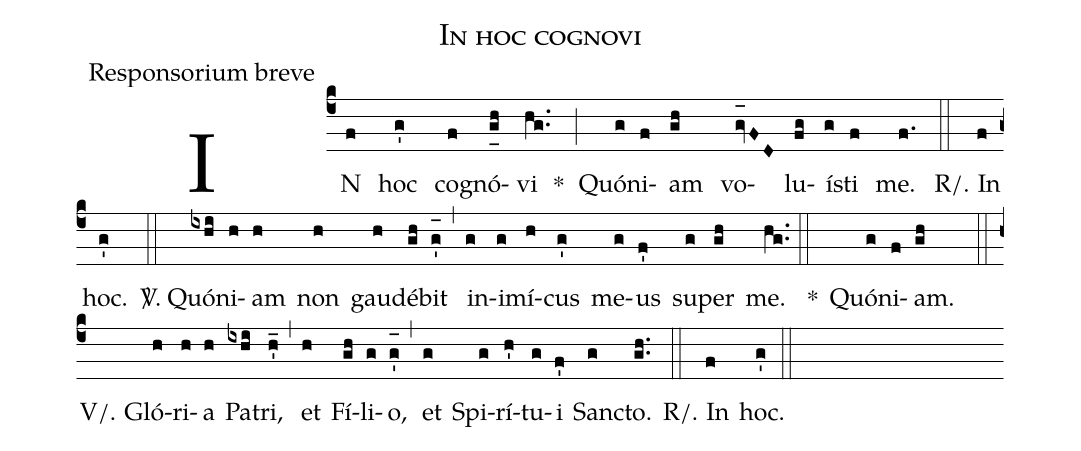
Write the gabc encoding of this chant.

name:In hoc cognovi;
office-part:Responsorium breve;
%%
(c4) IN(f) hoc(g') co(f)gnó(g_[uh:l]h)vi(hg..) *(;) Quó(g)ni(f)am(gh) vo(gv_[oh:h]FD)lu(fg)í(g)sti(f) me.(f.) (::)
R/. In(f) hoc.(g') (::)
<sp>V/</sp>. Quó(ixhi)ni(h)am(h) non(h) gau(h)dé(gh)bit(g'_[oh:h]) (,) in(g)i(g)mí(h)cus(g') me(g)us(f') su(g)per(gh) me.(hg..) (::)
*() Quó(g)ni(f)am.(gh) (::)
V/. Gló(h)ri(h)a(h) Pa(ixhi)tri,(h'_) (,) et(h) Fí(gh)li(g)o,(g'_[oh:h]) (,) et(g) Spi(g)rí(h')tu(g)i(f') San(g)cto.(gh..) (::)
R/. In(f) hoc.(g') (::)
